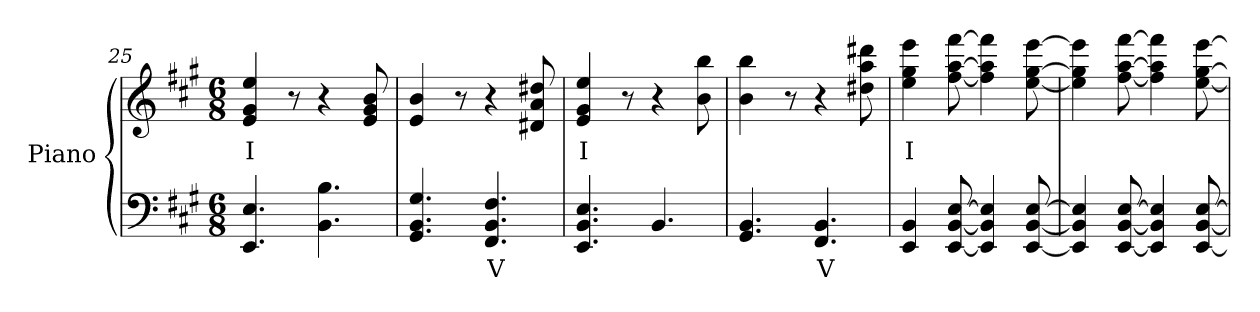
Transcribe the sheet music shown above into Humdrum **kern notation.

**kern	**text	**kern	**text
*part1	*part1	*part1	*part1
*staff2	*staff2	*staff1	*staff1
*I"Piano	*	*	*
*I'Pno	*	*	*
*clefF4	*	*clefG2	*
*k[f#c#g#]	*	*k[f#c#g#]	*
*M6/8	*	*M6/8	*
=25	=25	=25	=25
!	!	!	!LO:LY:b
4.EE/ 4.E/	.	4e/ 4g#/ 4ee/	I
.	.	8r	.
4.BB\ 4.B\	.	4r	.
.	.	8e/ 8g#/ 8b/	.
=26	=26	=26	=26
4.GG#/ 4.BB/ 4.G#/	.	4e/ 4b/	.
.	.	8r	.
!	!LO:LY:b	!	!
4.FF#/ 4.BB/ 4.F#/	V	4r	.
.	.	8d#X/ 8a/ 8dd#X/	.
=27	=27	=27	=27
!	!	!	!LO:LY:b
4.EE/ 4.BB/ 4.E/	.	4e/ 4g#/ 4ee/	I
.	.	8r	.
4.BB/	.	4r	.
.	.	8b\ 8bb\	.
=28	=28	=28	=28
4.GG#/ 4.BB/	.	4b\ 4bb\	.
.	.	8r	.
!	!LO:LY:b	!	!
4.FF#/ 4.BB/	V	4r	.
.	.	8dd#X\ 8aa\ 8ddd#X\	.
!!LO:LB:g=z
=29	=29	=29	=29
!	!	!	!LO:LY:b
4EE/ 4BB/	.	4ee\ 4gg#\ 4eee\	I
[8EE/ [8BB/ [8E/	.	[8ff#\ [8aa\ [8fff#\	.
4EE/] 4BB/] 4E/]	.	4ff#\] 4aa\] 4fff#\]	.
[8EE/ [8BB/ [8E/	.	[8ee\ [8gg#\ [8eee\	.
=30	=30	=30	=30
4EE/] 4BB/] 4E/]	.	4ee\] 4gg#\] 4eee\]	.
[8EE/ [8BB/ [8E/	.	[8ff#\ [8aa\ [8fff#\	.
4EE/] 4BB/] 4E/]	.	4ff#\] 4aa\] 4fff#\]	.
[8EE/ [8BB/ [8E/	.	[8ee\ [8gg#\ [8eee\	.
=	=	=	=
*-	*-	*-	*-
